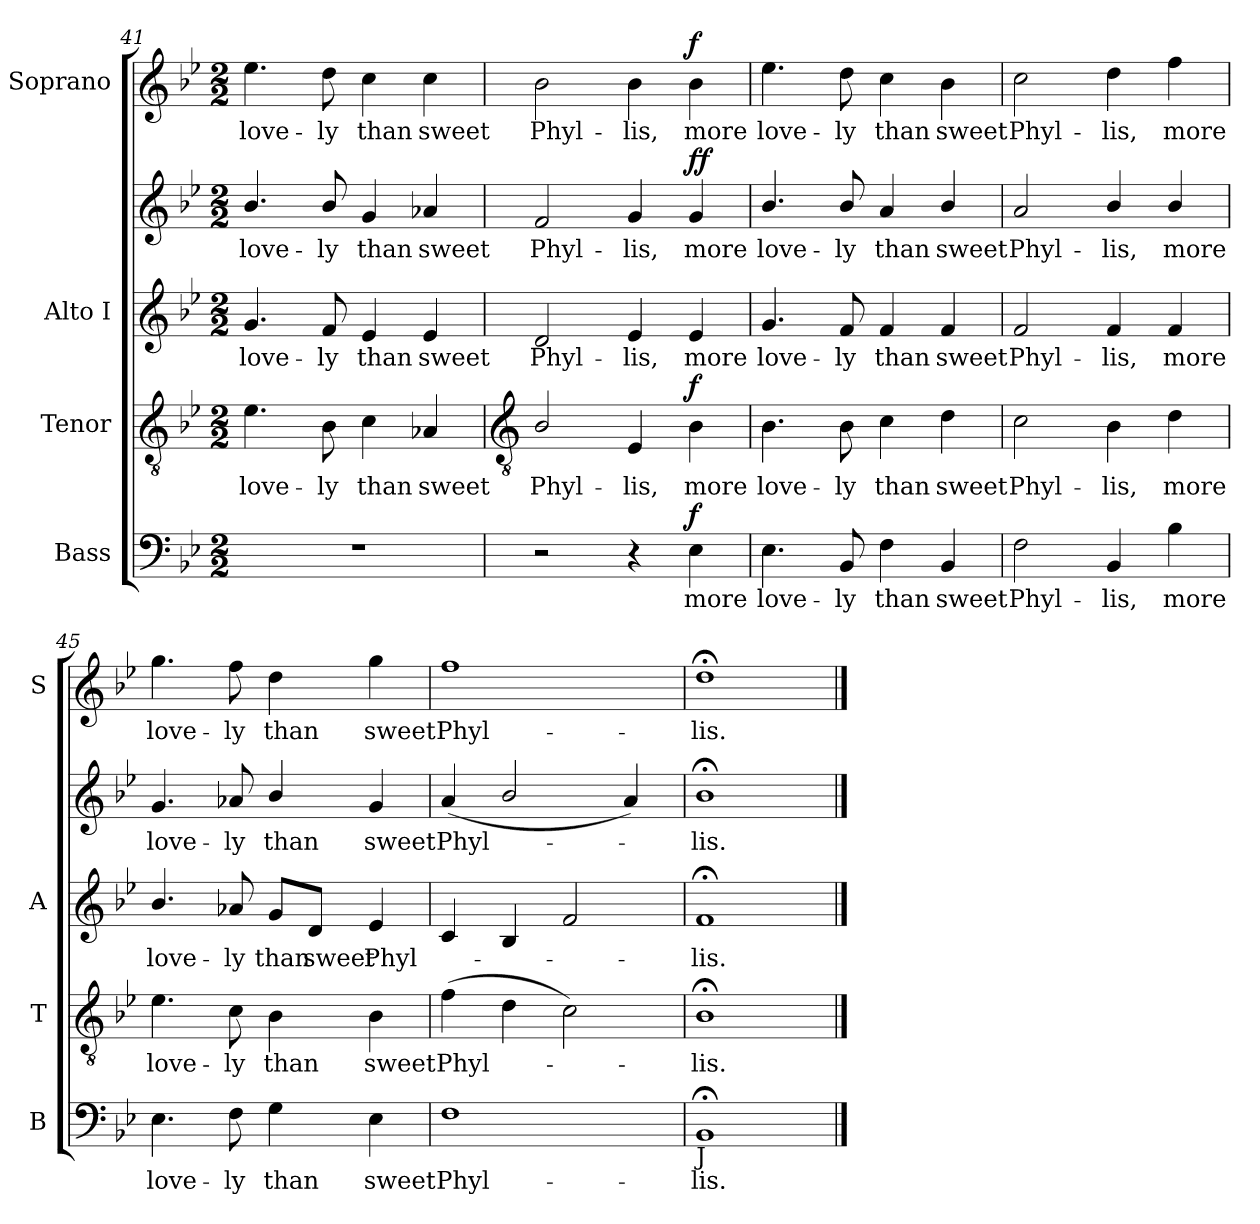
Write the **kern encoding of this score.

**kern	**text	**dynam	**kern	**text	**dynam	**kern	**text	**kern	**text	**dynam	**kern	**text	**dynam
*part4	*part4	*part4	*part3	*part3	*part3	*part2	*part2	*part2	*part2	*part2	*part1	*part1	*part1
*staff5	*staff5	*staff5	*staff4	*staff4	*staff4	*staff3	*staff3	*staff2	*staff2	*staff2/3	*staff1	*staff1	*staff1
*I"Bass	*	*	*I"Tenor	*	*	*I"Alto I	*	*	*	*	*I"Soprano	*	*
*I'B	*	*	*I'T	*	*	*I'A	*	*	*	*	*I'S	*	*
*clefF4	*	*	*clefGv2	*	*	*clefG2	*	*clefG2	*	*	*clefG2	*	*
*k[b-e-]	*	*	*k[b-e-]	*	*	*k[b-e-]	*	*k[b-e-]	*	*	*k[b-e-]	*	*
*B-:	*	*	*B-:	*	*	*B-:	*	*B-:	*	*	*B-:	*	*
*M2/2	*	*	*M2/2	*	*	*M2/2	*	*M2/2	*	*	*M2/2	*	*
=41	=41	=41	=41	=41	=41	=41	=41	=41	=41	=41	=41	=41	=41
!	!	!	!	!LO:LY:b	!	!	!LO:LY:b	!	!LO:LY:b	!	!	!LO:LY:b	!
1r	.	.	4.e-	love-	.	4.g	love-	4.b-/	love-	.	4.ee-	love-	.
!	!	!	!	!LO:LY:b	!	!	!LO:LY:b	!	!LO:LY:b	!	!	!LO:LY:b	!
.	.	.	8B-	-ly	.	8f	-ly	8b-/	-ly	.	8dd	-ly	.
!	!	!	!	!LO:LY:b	!	!	!LO:LY:b	!	!LO:LY:b	!	!	!LO:LY:b	!
.	.	.	4c	than	.	4e-	than	4g	than	.	4cc	than	.
!	!	!	!	!LO:LY:b	!	!	!LO:LY:b	!	!LO:LY:b	!	!	!LO:LY:b	!
.	.	.	4A-X	sweet	.	4e-	sweet	4a-X	sweet	.	4cc	sweet	.
!!LO:LB:g=z
=42	=42	=42	=42	=42	=42	=42	=42	=42	=42	=42	=42	=42	=42
*	*	*	*clefGv2	*	*	*	*	*	*	*	*	*	*
!	!	!	!	!LO:LY:b	!	!	!LO:LY:b	!	!LO:LY:b	!	!	!LO:LY:b	!
2r	.	.	2B-/	Phyl-	.	2d	Phyl-	2f	Phyl-	.	2b-	Phyl-	.
!	!	!	!	!LO:LY:b	!	!	!LO:LY:b	!	!LO:LY:b	!	!	!LO:LY:b	!
4r	.	.	4E-	-lis,	.	4e-	-lis,	4g	-lis,	.	4b-	-lis,	.
!	!LO:LY:b	!LO:DY:b	!	!LO:LY:b	!LO:DY:b	!	!LO:LY:b	!	!LO:LY:b	!LO:DY:b=2	!	!LO:LY:b	!
!	!	!	!	!	!	!	!	!	!	!LO:DY:n=1:b	!	!	!LO:DY:b
4E-	more	f	4B-	more	f	4e-	more	4g	more	f f	4b-	more	f
=43	=43	=43	=43	=43	=43	=43	=43	=43	=43	=43	=43	=43	=43
!	!LO:LY:b	!	!	!LO:LY:b	!	!	!LO:LY:b	!	!LO:LY:b	!	!	!LO:LY:b	!
4.E-	love-	.	4.B-	love-	.	4.g	love-	4.b-/	love-	.	4.ee-	love-	.
!	!LO:LY:b	!	!	!LO:LY:b	!	!	!LO:LY:b	!	!LO:LY:b	!	!	!LO:LY:b	!
8BB-	-ly	.	8B-	-ly	.	8f	-ly	8b-/	-ly	.	8dd	-ly	.
!	!LO:LY:b	!	!	!LO:LY:b	!	!	!LO:LY:b	!	!LO:LY:b	!	!	!LO:LY:b	!
4F	than	.	4c	than	.	4f	than	4a	than	.	4cc	than	.
!	!LO:LY:b	!	!	!LO:LY:b	!	!	!LO:LY:b	!	!LO:LY:b	!	!	!LO:LY:b	!
4BB-	sweet	.	4d	sweet	.	4f	sweet	4b-/	sweet	.	4b-	sweet	.
=44	=44	=44	=44	=44	=44	=44	=44	=44	=44	=44	=44	=44	=44
!	!LO:LY:b	!	!	!LO:LY:b	!	!	!LO:LY:b	!	!LO:LY:b	!	!	!LO:LY:b	!
2F	Phyl-	.	2c	Phyl-	.	2f	Phyl-	2a	Phyl-	.	2cc	Phyl-	.
!	!LO:LY:b	!	!	!LO:LY:b	!	!	!LO:LY:b	!	!LO:LY:b	!	!	!LO:LY:b	!
4BB-	-lis,	.	4B-	-lis,	.	4f	-lis,	4b-/	-lis,	.	4dd	-lis,	.
!	!LO:LY:b	!	!	!LO:LY:b	!	!	!LO:LY:b	!	!LO:LY:b	!	!	!LO:LY:b	!
4B-	more	.	4d	more	.	4f	more	4b-/	more	.	4ff	more	.
=45	=45	=45	=45	=45	=45	=45	=45	=45	=45	=45	=45	=45	=45
!	!LO:LY:b	!	!	!LO:LY:b	!	!	!LO:LY:b	!	!LO:LY:b	!	!	!LO:LY:b	!
4.E-	love-	.	4.e-	love-	.	4.b-/	love-	4.g	love-	.	4.gg	love-	.
!	!LO:LY:b	!	!	!LO:LY:b	!	!	!LO:LY:b	!	!LO:LY:b	!	!	!LO:LY:b	!
8F	-ly	.	8c	-ly	.	8a-X	-ly	8a-X	-ly	.	8ff	-ly	.
!	!LO:LY:b	!	!	!LO:LY:b	!	!	!LO:LY:b	!	!LO:LY:b	!	!	!LO:LY:b	!
4G	than	.	4B-	than	.	8g/L	than	4b-/	than	.	4dd	than	.
!	!	!	!	!	!	!	!LO:LY:b	!	!	!	!	!	!
.	.	.	.	.	.	8d/J	sweet	.	.	.	.	.	.
!	!LO:LY:b	!	!	!LO:LY:b	!	!	!LO:LY:b	!	!LO:LY:b	!	!	!LO:LY:b	!
4E-	sweet	.	4B-	sweet	.	4e-	Phyl-	4g	sweet	.	4gg	sweet	.
=46	=46	=46	=46	=46	=46	=46	=46	=46	=46	=46	=46	=46	=46
!	!LO:LY:b	!	!	!LO:LY:b	!	!	!	!	!LO:LY:b	!	!	!LO:LY:b	!
1F	Phyl-	.	(>4f	Phyl-	.	4c	.	(<4a	Phyl-	.	1ff	Phyl-	.
.	.	.	4d	.	.	4B-	.	2b-/	.	.	.	.	.
.	.	.	2c)	.	.	2f	.	.	.	.	.	.	.
.	.	.	.	.	.	.	.	4a)	.	.	.	.	.
=47	=47	=47	=47	=47	=47	=47	=47	=47	=47	=47	=47	=47	=47
!LO:TX:b:t=J	!	!	!	!	!	!	!	!	!	!	!	!	!
!	!LO:LY:b	!	!	!LO:LY:b	!	!	!LO:LY:b	!	!LO:LY:b	!	!	!LO:LY:b	!
1BB-;<	-lis.	.	1B-;<	lis.	.	1f;<	-lis.	1b-;<	lis.	.	1dd;<	-lis.	.
==	==	==	==	==	==	==	==	==	==	==	==	==	==
*-	*-	*-	*-	*-	*-	*-	*-	*-	*-	*-	*-	*-	*-
